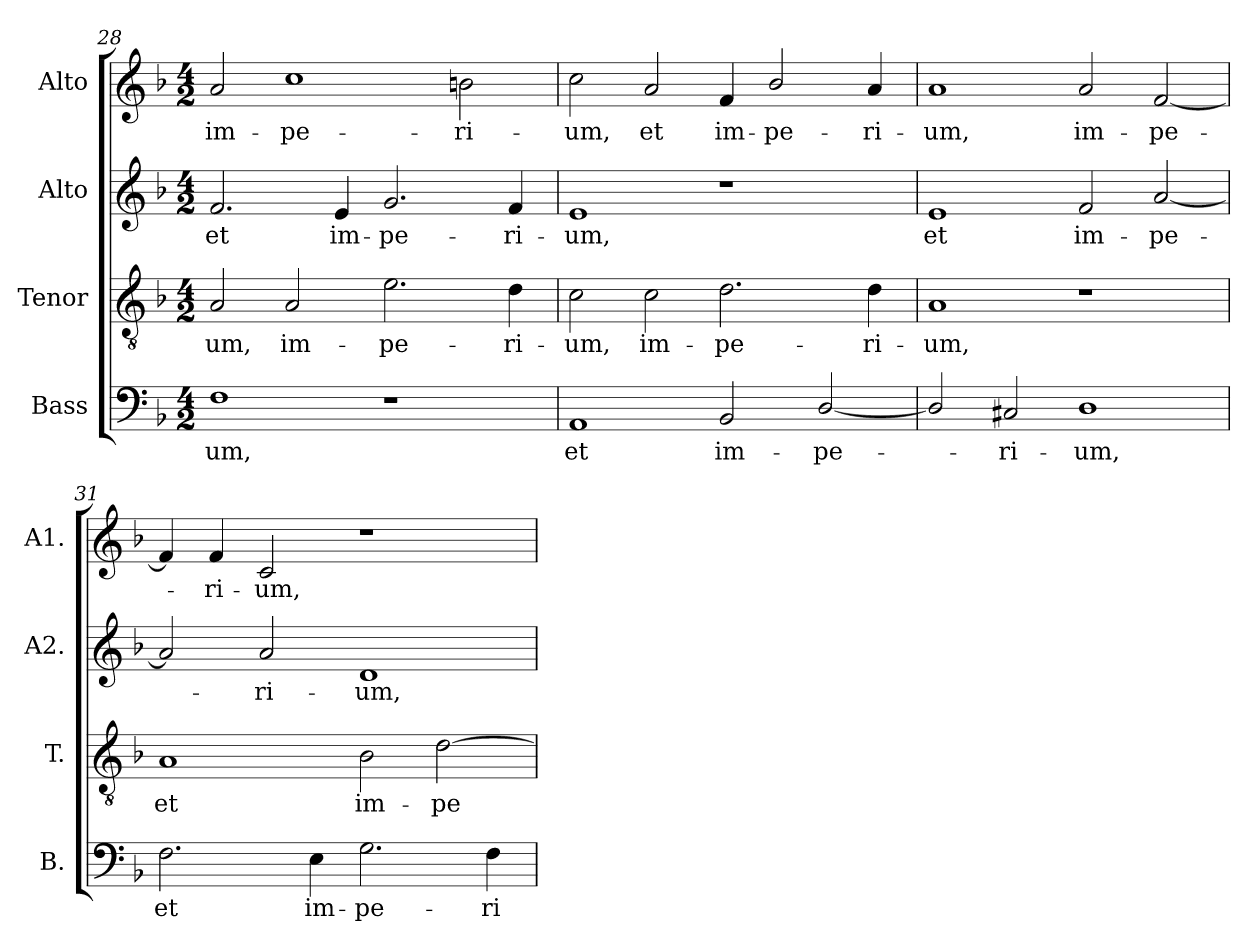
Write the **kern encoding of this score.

**kern	**text	**kern	**text	**kern	**text	**kern	**text
*part4	*part4	*part3	*part3	*part2	*part2	*part1	*part1
*staff4	*staff4	*staff3	*staff3	*staff2	*staff2	*staff1	*staff1
*I"Bass	*	*I"Tenor	*	*I"Alto	*	*I"Alto	*
*I'B.	*	*I'T.	*	*I'A2.	*	*I'A1.	*
*clefF4	*	*clefGv2	*	*clefG2	*	*clefG2	*
*	*	*ITrd7c12	*	*	*	*	*
*k[b-]	*	*k[b-]	*	*k[b-]	*	*k[b-]	*
*F:	*	*F:	*	*F:	*	*F:	*
*M4/2	*	*M4/2	*	*M4/2	*	*M4/2	*
=28	=28	=28	=28	=28	=28	=28	=28
!	!LO:LY:b:color=#000000	!	!	!	!	!	!
!	!	!	!LO:LY:b:color=#000000	!	!	!	!
!	!	!	!	!	!LO:LY:b:color=#000000	!	!
!	!	!	!	!	!	!	!LO:LY:b:color=#000000
1Fi	-um,	2AAi/	-um,	2.fi/	et	2ai/	im-
!	!	!	!LO:LY:b:color=#000000	!	!	!	!
!	!	!	!	!	!	!	!LO:LY:b:color=#000000
.	.	2AAi/	im-	.	.	1cci	-pe-
!	!	!	!	!	!LO:LY:b:color=#000000	!	!
.	.	.	.	4ei/	im-	.	.
!	!	!	!LO:LY:b:color=#000000	!	!	!	!
!	!	!	!	!	!LO:LY:b:color=#000000	!	!
1r	.	2.Ei\	-pe-	2.gi/	-pe-	.	.
!	!	!	!	!	!	!	!LO:LY:b:color=#000000
.	.	.	.	.	.	2bni\	-ri-
!	!	!	!LO:LY:b:color=#000000	!	!	!	!
!	!	!	!	!	!LO:LY:b:color=#000000	!	!
.	.	4Di\	-ri-	4fi/	-ri-	.	.
!!LO:LB:g=z
=29	=29	=29	=29	=29	=29	=29	=29
!	!LO:LY:b:color=#000000	!	!	!	!	!	!
!	!	!	!LO:LY:b:color=#000000	!	!	!	!
!	!	!	!	!	!LO:LY:b:color=#000000	!	!
!	!	!	!	!	!	!	!LO:LY:b:color=#000000
1AAi	et	2Ci\	-um,	1ei	-um,	2cci\	-um,
!	!	!	!LO:LY:b:color=#000000	!	!	!	!
!	!	!	!	!	!	!	!LO:LY:b:color=#000000
.	.	2Ci\	im-	.	.	2ai/	et
!	!LO:LY:b:color=#000000	!	!	!	!	!	!
!	!	!	!LO:LY:b:color=#000000	!	!	!	!
!	!	!	!	!	!	!	!LO:LY:b:color=#000000
2BB-i/	im-	2.Di\	-pe-	1r	.	4fi/	im-
!	!	!	!	!	!	!	!LO:LY:b:color=#000000
.	.	.	.	.	.	2b-i/	-pe-
!	!LO:LY:b:color=#000000	!	!	!	!	!	!
[2Di/	-pe-	.	.	.	.	.	.
!	!	!	!LO:LY:b:color=#000000	!	!	!	!
!	!	!	!	!	!	!	!LO:LY:b:color=#000000
.	.	4Di\	-ri-	.	.	4ai/	-ri-
=30	=30	=30	=30	=30	=30	=30	=30
!	!	!	!LO:LY:b:color=#000000	!	!	!	!
!	!	!	!	!	!LO:LY:b:color=#000000	!	!
!	!	!	!	!	!	!	!LO:LY:b:color=#000000
2Di/]	.	1AAi	-um,	1ei	et	1ai	-um,
!	!LO:LY:b:color=#000000	!	!	!	!	!	!
2C#Xi/	-ri-	.	.	.	.	.	.
!	!LO:LY:b:color=#000000	!	!	!	!	!	!
!	!	!	!	!	!LO:LY:b:color=#000000	!	!
!	!	!	!	!	!	!	!LO:LY:b:color=#000000
1Di	-um,	1r	.	2fi/	im-	2ai/	im-
!	!	!	!	!	!LO:LY:b:color=#000000	!	!
!	!	!	!	!	!	!	!LO:LY:b:color=#000000
.	.	.	.	[2ai/	-pe-	[2fi/	-pe-
=31	=31	=31	=31	=31	=31	=31	=31
!	!LO:LY:b:color=#000000	!	!	!	!	!	!
!	!	!	!LO:LY:b:color=#000000	!	!	!	!
2.Fi\	et	1AAi	et	2ai/]	.	4fi/]	.
!	!	!	!	!	!	!	!LO:LY:b:color=#000000
.	.	.	.	.	.	4fi/	-ri-
!	!	!	!	!	!LO:LY:b:color=#000000	!	!
!	!	!	!	!	!	!	!LO:LY:b:color=#000000
.	.	.	.	2ai/	-ri-	2ci/	-um,
!	!LO:LY:b:color=#000000	!	!	!	!	!	!
4Ei\	im-	.	.	.	.	.	.
!	!LO:LY:b:color=#000000	!	!	!	!	!	!
!	!	!	!LO:LY:b:color=#000000	!	!	!	!
!	!	!	!	!	!LO:LY:b:color=#000000	!	!
2.Gi\	-pe-	2BB-i\	im-	1di	-um,	1r	.
!	!	!	!LO:LY:b:color=#000000	!	!	!	!
.	.	[2Di\	-pe-	.	.	.	.
!	!LO:LY:b:color=#000000	!	!	!	!	!	!
4Fi\	-ri-	.	.	.	.	.	.
=	=	=	=	=	=	=	=
*-	*-	*-	*-	*-	*-	*-	*-
